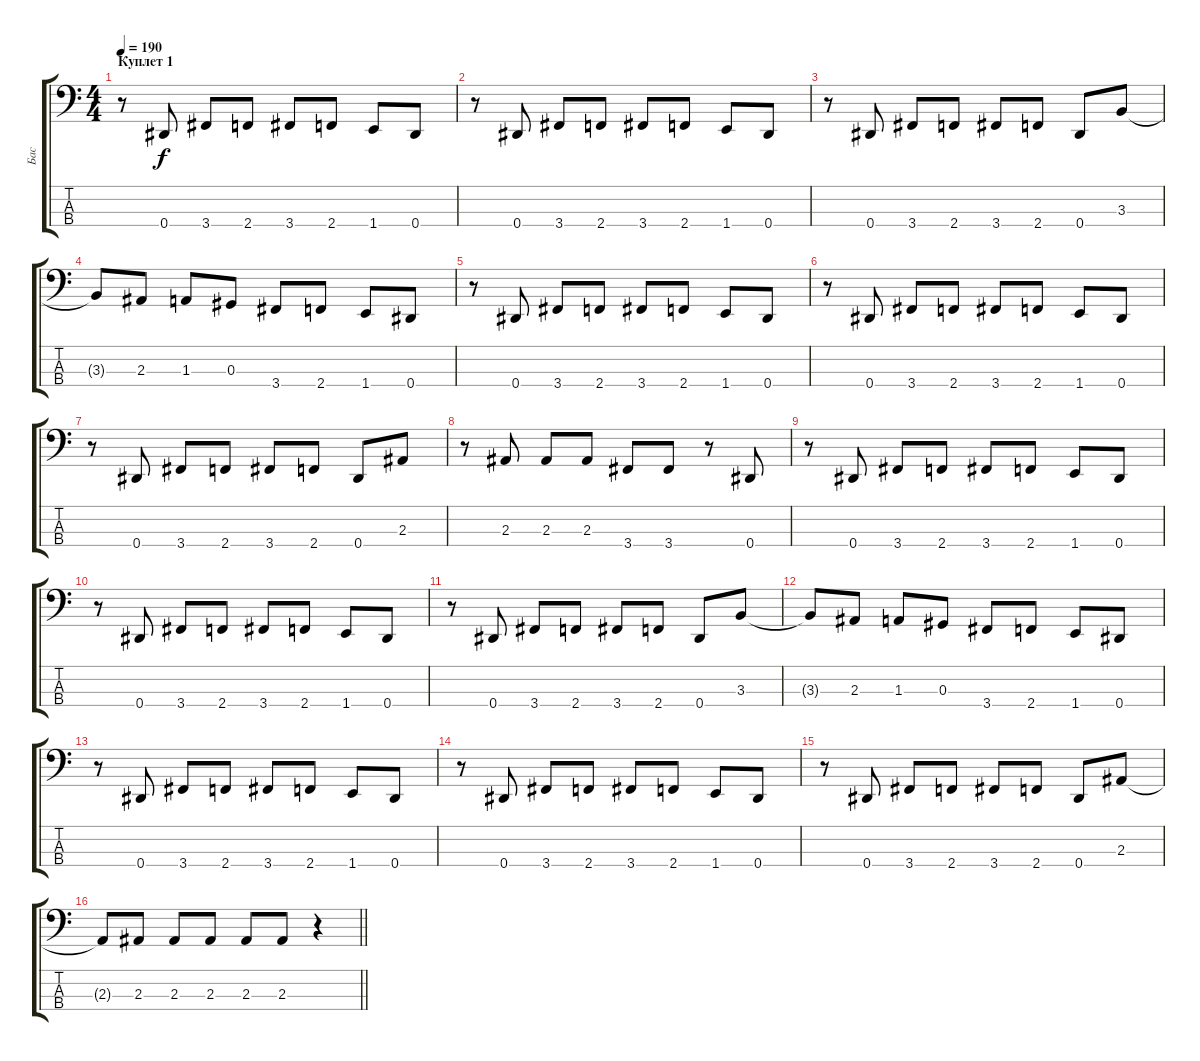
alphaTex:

\track ("Бас" "Бас") {instrument electricbassfinger}
\staff {score tabs}
\tuning (Gb2 Db2 Ab1 Eb1) {hide}
\ts (4 4)
\section ("" "Куплет 1")
\tempo 190
\clef f4
\ks c
r.8{dy f} 0.4.8 3.4.8 2.4.8 3.4.8 2.4.8 1.4.8 0.4.8 |
r.8 0.4.8 3.4.8 2.4.8 3.4.8 2.4.8 1.4.8 0.4.8 |
r.8 0.4.8 3.4.8 2.4.8 3.4.8 2.4.8 0.4.8 3.3.8 |
3.3{t}.8 2.3.8 1.3.8 0.3.8 3.4.8 2.4.8 1.4.8 0.4.8 |
r.8 0.4.8 3.4.8 2.4.8 3.4.8 2.4.8 1.4.8 0.4.8 |
r.8 0.4.8 3.4.8 2.4.8 3.4.8 2.4.8 1.4.8 0.4.8 |
r.8 0.4.8 3.4.8 2.4.8 3.4.8 2.4.8 0.4.8 2.3.8 |
r.8 2.3.8 2.3.8 2.3.8 3.4.8 3.4.8 r.8 0.4.8 |
r.8 0.4.8 3.4.8 2.4.8 3.4.8 2.4.8 1.4.8 0.4.8 |
r.8 0.4.8 3.4.8 2.4.8 3.4.8 2.4.8 1.4.8 0.4.8 |
r.8 0.4.8 3.4.8 2.4.8 3.4.8 2.4.8 0.4.8 3.3.8 |
3.3{t}.8 2.3.8 1.3.8 0.3.8 3.4.8 2.4.8 1.4.8 0.4.8 |
r.8 0.4.8 3.4.8 2.4.8 3.4.8 2.4.8 1.4.8 0.4.8 |
r.8 0.4.8 3.4.8 2.4.8 3.4.8 2.4.8 1.4.8 0.4.8 |
r.8 0.4.8 3.4.8 2.4.8 3.4.8 2.4.8 0.4.8 2.3.8 |
\barLineRight lightlight
2.3{t}.8 2.3.8 2.3.8 2.3.8 2.3.8 2.3.8 r.4
